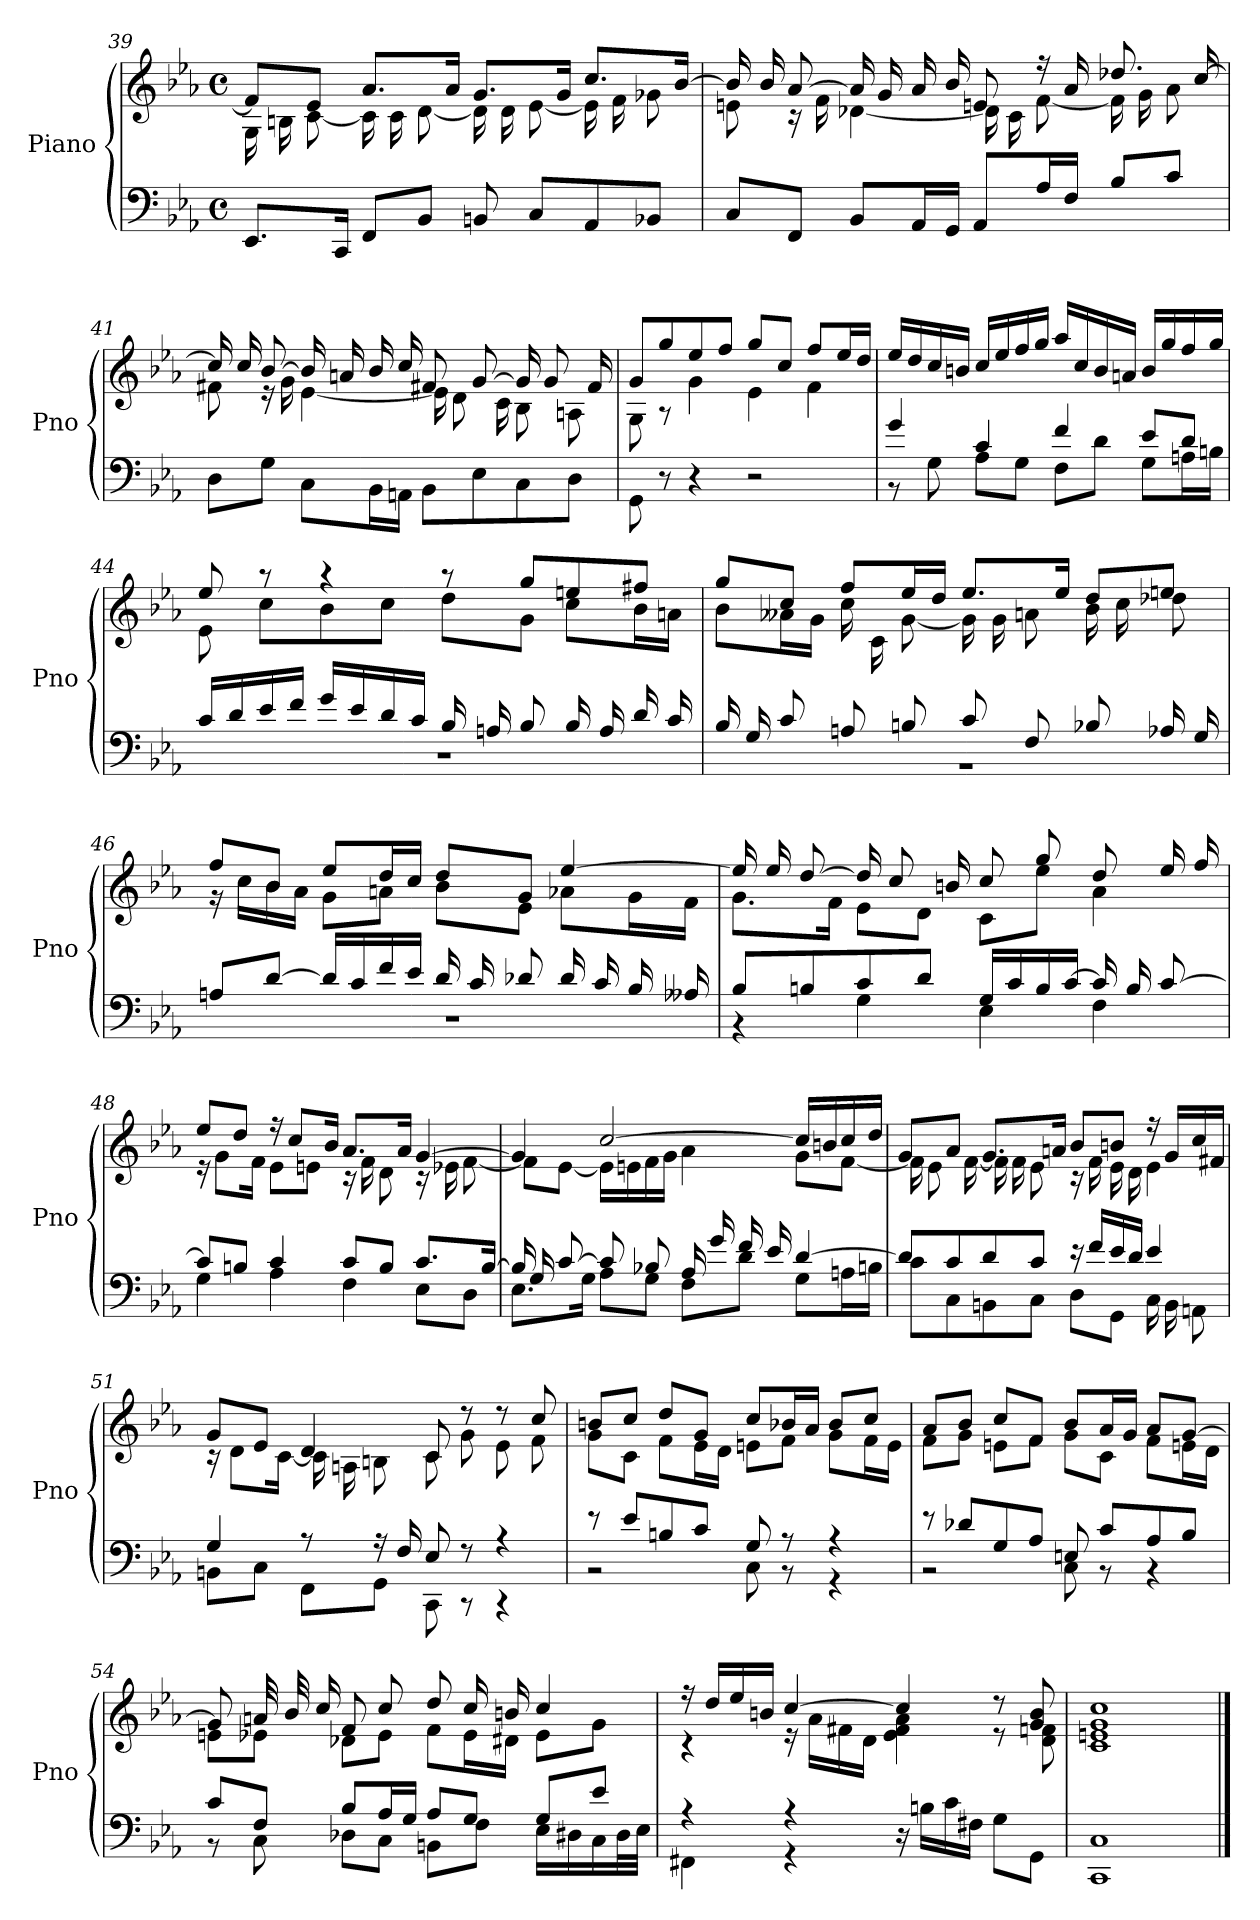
**kern	**kern
*part1	*part1
*staff2	*staff1
*I"Piano	*
*I'Pno	*
!!LO:LB:g=z
*clefF4	*clefG2
*k[b-e-a-]	*k[b-e-a-]
*E-:	*E-:
*M4/4	*M4/4
*met(c)	*met(c)
=39	=39
*^	*^
8.EE-L	1ryy	8fL]	16GLL
.	.	.	16Bn\
.	.	8e-/J	[8c\J
16CCJ	.	.	.
8FFL	.	8.a-L	16cLL]
.	.	.	16c\
8BB-J	.	.	[8d\J
.	.	16a-/J	.
8BBn	.	8.gL	16d\LL]
.	.	.	16d\
8CL	.	.	[8e-\J
.	.	16g/J	.
8AA-	.	8.cc/L	16e-LL]
.	.	.	16f\
8BB-XJ	.	.	8g-X\J
.	.	[16b-/J	.
=40	=40	=40	=40
8CL	1ryy	16b-LL]	8en\
.	.	16b-/	.
8FFJ	.	[8a-/J	16r
.	.	.	16f\
8BB-L	.	16a-LL]	[4d-X\
.	.	16g/	.
16AA-L	.	16a-/	.
16GGJJ	.	16b-/JJ	.
8AA-L	.	8en/	16d-\LL]
.	.	.	16c\
16A-L	.	16r	[8f\J
16FJJ	.	16a-/	.
8B-L	.	8.dd-XL	16f\LL]
.	.	.	16g\
8cJ	.	.	8a-\J
.	.	[16ccJ	.
!!LO:LB:g=z	!!
=41	=41	=41	=41
1ryy	8D\L	16ccLL]	8f#X\
.	.	16cc	.
.	8G\J	[8b-J	16r
.	.	.	16g\
.	8C\L	16b-LL]	[4e-\
.	.	16an	.
.	16BB-\L	16b-	.
.	16AAn\JJ	16ccJJ	.
.	8BB-\L	8f#XL	16e-\LL]
.	.	.	8d
.	8E-\	[8gJ	.
.	.	.	16cJ
.	8C\	16gLL]	8B-\L
.	.	8g	.
.	8D\J	.	8An\J
.	.	16f#J	.
=42	=42	=42	=42
*	*	*	*^
4ryy	8GG\	8g/L	8G\	4ryy
.	8r	8gg/	8r	.
2.ryy	4r	8ee-/	4ryy	4g\
.	.	8ff/J	.	.
.	2r	8gg/L	2ryy	4e-\
.	.	8cc/J	.	.
.	.	8ffL	.	4f\
.	.	16ee-L	.	.
.	.	16ddJJ	.	.
*	*	*	*v	*v
!!LO:LB:g=z
=43	=43	=43	=43
4g/	8r	16ee-LL	1ryy
.	.	16dd	.
.	8G\	16cc	.
.	.	16bnJJ	.
4c/	8A-\L	16ccLL	.
.	.	16ee-	.
.	8G\J	16ff	.
.	.	16ggJJ	.
4f/	8F\L	16aa-LL	.
.	.	16cc	.
.	8d\J	16b	.
.	.	16anJJ	.
8e-L	8G\L	16b/LL	.
.	.	16gg/	.
8dJ	16An\L	16ff/	.
.	16Bn\JJ	16gg/JJ	.
=44	=44	=44	=44
16c/LL	1r	8ee-/	8e-\
16d/	.	.	.
16e-/	.	8r	8ccL
16f/JJ	.	.	.
16g/LL	.	4r	8b-
16e-/	.	.	.
16d/	.	.	8ccJ
16c/JJ	.	.	.
16B-/LL	.	8r	8ddL
16An/	.	.	.
8B-/J	.	8gg/L	8gJ
16B-LL	.	8een/	8ccL
16A	.	.	.
16d	.	8ff#X/J	16b-L
16cJJ	.	.	16anJJ
!!LO:LB:g=z	!!
=45	=45	=45	=45
16B-LL	1r	8ggL	8b-\L
16G/	.	.	.
8c/J	.	8ccJ	16a--X\L
.	.	.	16g\JJ
8AnL	.	8ffL	16cc\LL
.	.	.	16c\
8BnJ	.	16ee-L	[8g\J
.	.	16ddJJ	.
8c/L	.	8.ee-/L	16gLL]
.	.	.	16g
8FJ	.	.	8anJ
.	.	16ee-/J	.
8B-X/L	.	8dd/L	16b-\LL
.	.	.	16cc\
16A-X/L	.	8een/J	8dd-X\J
16G/JJ	.	.	.
=46	=46	=46	=46
8AnL	1r	8ff/L	16r
.	.	.	16ccLL
[8d/J	.	8b-/J	16b-
.	.	.	16a-JJ
16dLL]	.	8ee-/L	8g\L
16c	.	.	.
16f	.	16dd/L	8an\J
16e-JJ	.	16cc/JJ	.
16d/LL	.	8dd/L	8b-L
16c/	.	.	.
8d-X/J	.	8g/J	8e-J
16d-/LL	.	[4ee-/	8a-X\L
16c/	.	.	.
16B-/	.	.	16g\L
16A--X/JJ	.	.	16f\JJ
!!LO:LB:g=z	!!
=47	=47	=47	=47
8B-/L	4r	16ee-LL]	8.gL
.	.	16ee-	.
8Bn/	.	[8ddJ	.
.	.	.	16fJ
8c/	4G\	16ddLL]	8e-\L
.	.	8cc	.
8d/J	.	.	8d\J
.	.	16bnJ	.
16GLL	4E-\	8cc/L	8cL
16c	.	.	.
16B	.	8gg/J	8ee-J
[16cJJ	.	.	.
16cLL]	4F\	8ddL	4a-\
16B	.	.	.
[8cJ	.	16ee-L	.
.	.	16ffJJ	.
=48	=48	=48	=48
8c/L]	4G\	8ee-/L	16r
.	.	.	8gL
8BnJ	.	8dd/J	.
.	.	.	16fJ
4c/	4A-\	16r	8e-\L
.	.	8cc/L	.
.	.	.	8en\J
.	.	16b-/J	.
8cL	4F\	8.a-/L	16r
.	.	.	16f\LL
8BJ	.	.	8d\J
.	.	16a-/J	.
8.cL	8E-L	[4g/	16r
.	.	.	16e-X\LL
.	8DJ	.	[8f\J
[16BJ	.	.	.
=49	=49	=49	=49
16B/LL]	8.E-L	4g/]	8f\L]
16G	.	.	.
[8cJ	.	.	[8e-\J
.	16GJ	.	.
8cL]	8A-\L	[2cc/	16e-LL]
.	.	.	16en
8B-XJ	8G\J	.	16f
.	.	.	16gJJ
16A-/LL	8F\L	.	4a-\
16g/	.	.	.
16f/	8d\J	.	.
16e-/JJ	.	.	.
[4d/	8G\L	16ccLL]	8g\L
.	.	16bn	.
.	16An\L	16cc	[8f\J
.	16Bn\JJ	16ddJJ	.
!!LO:LB:g=z	!!
=50	=50	=50	=50
8d/L]	8c\L	8gL	16f\LL]
.	.	.	8e-\
8c/	8C\	8a-J	.
.	.	.	[16f\J
8d/	8BBn\	8.gL	16f\LL]
.	.	.	16f\
8c/J	8C\J	.	8e-\J
.	.	16anJ	.
16r	8DL	8b-L	16r
16fLL	.	.	16f\LL
16e-	8GGJ	8bnJ	16e-\
16dJJ	.	.	16d\JJ
4e-/	16CLL	16r	4e-\
.	16BB	16g/LL	.
.	8AAnJ	16cc/	.
.	.	16f#X/JJ	.
=51	=51	=51	=51
4G/	8BBn\L	8gL	16r
.	.	.	8d\L
.	8C\J	8e-J	.
.	.	.	[16c\J
8r	8FFL	4d/	16cLL]
.	.	.	16An
16r	8GGJ	.	8BnJ
16F/	.	.	.
8E-/	8CC\	8c/	8c\
8r	8r	8r	8g\L
4r	4r	8r	8e-\
.	.	8cc/	8f\J
!!LO:LB:g=z	!!
=52	=52	=52	=52
8r	2r	8bnL	8gL
8e-L	.	8ccJ	8cJ
8Bn	.	8dd/L	8f\L
8cJ	.	8g/J	16e-\L
.	.	.	16d\JJ
8G/	8C\	8cc/L	8en\L
8r	8r	16b-X/L	8f\J
.	.	16a-/JJ	.
4r	4r	8b-/L	8gL
.	.	8cc/J	16fL
.	.	.	16eJJ
=53	=53	=53	=53
8r	2r	8a-/L	8f\L
8d-XL	.	8b-/J	8g\J
8G/	.	8ccL	8en\L
8A-/J	.	8fJ	8f\J
8En/	8C\	8b-L	8gL
8cL	8r	16a-L	8cJ
.	.	16gJJ	.
8A-/	4r	8a-/L	8fL
8B-/J	.	[8g/J	16enL
.	.	.	16dJJ
!!LO:LB:g=z	!!
=54	=54	=54	=54
8c/L	8r	8gL]	8en\L
8F/J	8C\	32anLL	8e-X\J
.	.	32b-	.
.	.	16ccJJ	.
8B-/L	8D-X\L	8fL	8d-XL
16A-/L	8C\J	8ccJ	8e-J
16G/JJ	.	.	.
8A-L	8BBnL	8ddL	8f\L
8G/J	8FJ	16ccL	16e-\L
.	.	16bnJJ	16d#X\JJ
8GL	16E-LL	4cc/	8e-\L
.	16D#X\	.	.
8e-/J	16C\	.	8g\J
.	32D#\L	.	.
.	32E-\JJJ	.	.
=55	=55	=55	=55
4r	4FF#X\	16r	4r
.	.	16dd/LL	.
.	.	16ee-/	.
.	.	16bn/JJ	.
4r	4r	[4cc/	16r
.	.	.	16a-\LL
.	.	.	16f#X\
.	.	.	16d\JJ
4ryy	16r	4cc/]	4e-\ 4f#\ 4a-\
.	16Bn\LL	.	.
.	16c\	.	.
.	16F#X\JJ	.	.
4ryy	8G\L	8r	8r
.	8GG\J	8g/ 8b/	8d\ 8fn\
=56	=56	=56	=56
1C/	1CC\	1g/ 1cc/	1c\ 1en\
*v	*v	*	*
*	*v	*v
==	==
*-	*-
